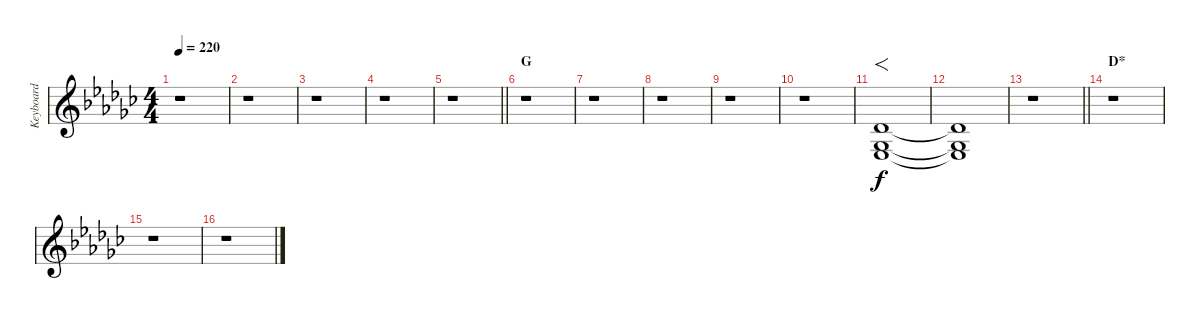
\track ("Keyboard" "Keyboard") {instrument pad8sweep}
\staff {score}
\tuning (Eb4 Bb3 Gb3 Db3 Ab2 Db2) {hide}
\ts (4 4)
\tempo 220
\clef g2
\ks ebminor
r.1{dy f} |
r.1 |
r.1 |
r.1 |
\barLineRight lightlight
r.1 |
\section ("" "G")
r.1 |
r.1 |
r.1 |
r.1 |
r.1 |
(3.2 5.4 7.5).1{f} |
(3.2{t} 5.4{t} 7.5{t}).1 |
\barLineRight lightlight
r.1 |
\section ("" "D*")
r.1 |
r.1 |
r.1
